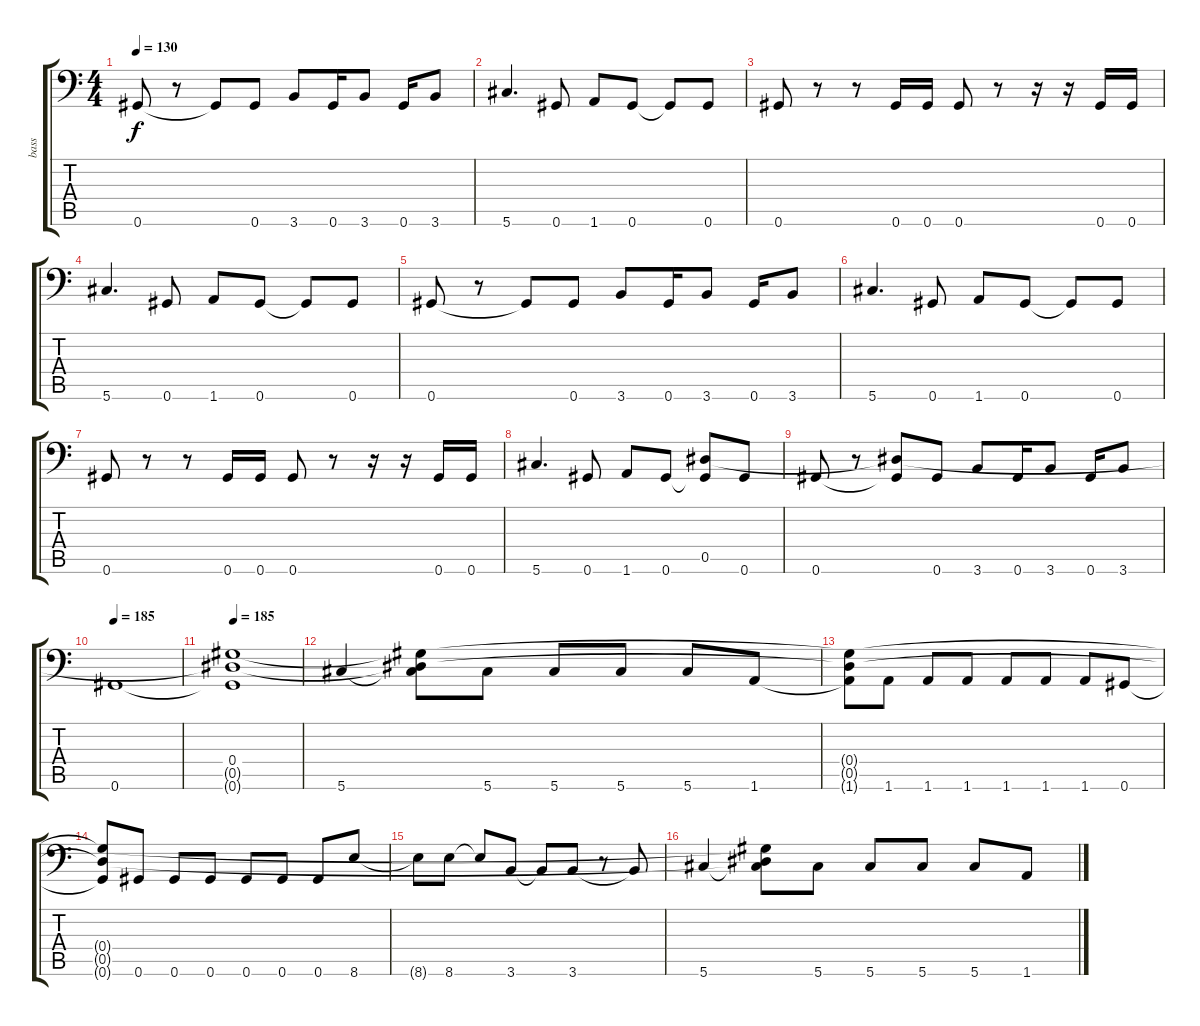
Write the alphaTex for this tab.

\track ("bass" "bass") {instrument electricbasspick}
\staff {score tabs}
\tuning (Bb3 F3 Db3 Ab2 Eb2 Ab1) {hide}
\ts (4 4)
\tempo 130
\clef f4
\ks c
0.6.8{dy f} r.8 0.6{t}.8 0.6.8 3.6.8 0.6.16 3.6.8 0.6.16 3.6.8 |
5.6.4{d} 0.6.8 1.6.8 0.6.8 0.6{t}.8 0.6.8 |
0.6.8 r.8 r.8 0.6.16 0.6.16 0.6.8 r.8 r.16 r.16 0.6.16 0.6.16 |
5.6.4{d} 0.6.8 1.6.8 0.6.8 0.6{t}.8 0.6.8 |
0.6.8 r.8 0.6{t}.8 0.6.8 3.6.8 0.6.16 3.6.8 0.6.16 3.6.8 |
5.6.4{d} 0.6.8 1.6.8 0.6.8 0.6{t}.8 0.6.8 |
0.6.8 r.8 r.8 0.6.16 0.6.16 0.6.8 r.8 r.16 r.16 0.6.16 0.6.16 |
5.6.4{d} 0.6.8 1.6.8 0.6.8 (0.5 0.6{t}).8 0.6.8 |
0.6.8 r.8 (0.5{t} 0.6{t}).8 0.6.8 3.6.8 0.6.16 3.6.8 0.6.16 3.6.8 |
\tempo 185
0.6.1 |
\tempo (185 0.03125)
(0.4 0.5{t} 0.6{t}).1 |
5.6.4 (0.4{t} 0.5{t} 5.6{t}).8 5.6.8 5.6.8 5.6.8 5.6.8 1.6.8 |
(0.4{t} 0.5{t} 1.6{t}).8 1.6.8 1.6.8 1.6.8 1.6.8 1.6.8 1.6.8 0.6.8 |
(0.4{t} 0.5{t} 0.6{t}).8 0.6.8 0.6.8 0.6.8 0.6.8 0.6.8 0.6.8 8.6.8 |
8.6{t}.8 8.6.8 8.6{t}.8 3.6.8 3.6{t}.8 3.6.8 r.8 3.6{t}.8 |
5.6.4 (0.4{t} 0.5{t} 5.6{t}).8 5.6.8 5.6.8 5.6.8 5.6.8 1.6.8
